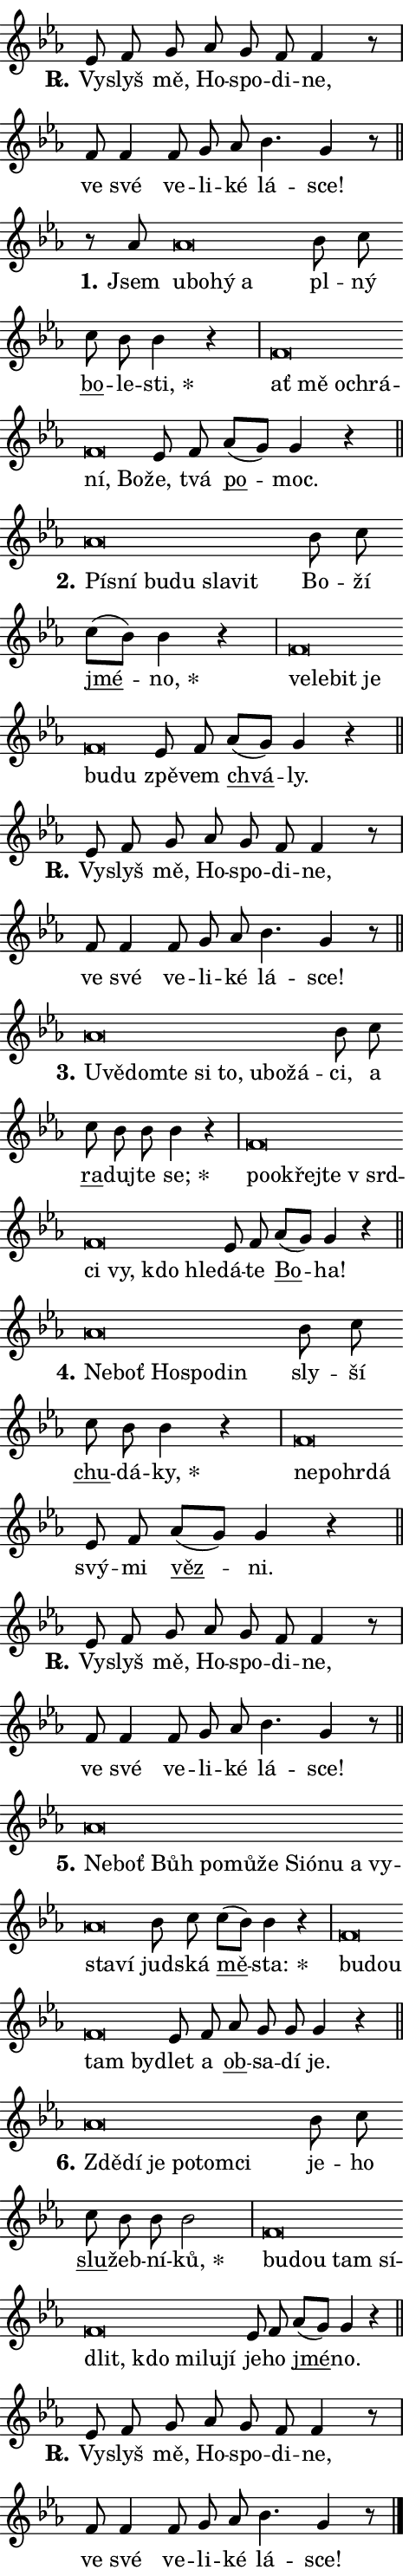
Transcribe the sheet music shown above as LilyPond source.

\version "2.24.0"
\header { tagline = "" }
\paper {
  indent = 0\cm
  top-margin = 0\cm
  right-margin = 0.13\cm % to fit lyric hyphens
  bottom-margin = 0\cm
  left-margin = 0\cm
  paper-width = 8\cm
  page-breaking = #ly:one-page-breaking
  system-system-spacing.basic-distance = #11
  score-system-spacing.basic-distance = #11
  ragged-last = ##f
}


%% Author: Thomas Morley
%% https://lists.gnu.org/archive/html/lilypond-user/2020-05/msg00002.html
#(define (line-position grob)
"Returns position of @var[grob} in current system:
   @code{'start}, if at first time-step
   @code{'end}, if at last time-step
   @code{'middle} otherwise
"
  (let* ((col (ly:item-get-column grob))
         (ln (ly:grob-object col 'left-neighbor))
         (rn (ly:grob-object col 'right-neighbor))
         (col-to-check-left (if (ly:grob? ln) ln col))
         (col-to-check-right (if (ly:grob? rn) rn col))
         (break-dir-left
           (and
             (ly:grob-property col-to-check-left 'non-musical #f)
             (ly:item-break-dir col-to-check-left)))
         (break-dir-right
           (and
             (ly:grob-property col-to-check-right 'non-musical #f)
             (ly:item-break-dir col-to-check-right))))
        (cond ((eqv? 1 break-dir-left) 'start)
              ((eqv? -1 break-dir-right) 'end)
              (else 'middle))))

#(define (tranparent-at-line-position vctor)
  (lambda (grob)
  "Relying on @code{line-position} select the relevant enry from @var{vctor}.
Used to determine transparency,"
    (case (line-position grob)
      ((end) (not (vector-ref vctor 0)))
      ((middle) (not (vector-ref vctor 1)))
      ((start) (not (vector-ref vctor 2))))))

noteHeadBreakVisibility =
#(define-music-function (break-visibility)(vector?)
"Makes @code{NoteHead}s transparent relying on @var{break-visibility}"
#{
  \override NoteHead.transparent =
    #(tranparent-at-line-position break-visibility)
#})

#(define delete-ledgers-for-transparent-note-heads
  (lambda (grob)
    "Reads whether a @code{NoteHead} is transparent.
If so this @code{NoteHead} is removed from @code{'note-heads} from
@var{grob}, which is supposed to be @code{LedgerLineSpanner}.
As a result ledgers are not printed for this @code{NoteHead}"
    (let* ((nhds-array (ly:grob-object grob 'note-heads))
           (nhds-list
             (if (ly:grob-array? nhds-array)
                 (ly:grob-array->list nhds-array)
                 '()))
           ;; Relies on the transparent-property being done before
           ;; Staff.LedgerLineSpanner.after-line-breaking is executed.
           ;; This is fragile ...
           (to-keep
             (remove
               (lambda (nhd)
                 (ly:grob-property nhd 'transparent #f))
               nhds-list)))
      ;; TODO find a better method to iterate over grob-arrays, similiar
      ;; to filter/remove etc for lists
      ;; For now rebuilt from scratch
      (set! (ly:grob-object grob 'note-heads)  '())
      (for-each
        (lambda (nhd)
          (ly:pointer-group-interface::add-grob grob 'note-heads nhd))
        to-keep))))

squashNotes = {
  \override NoteHead.X-extent = #'(-0.2 . 0.2)
  \override NoteHead.Y-extent = #'(-0.75 . 0)
  \override NoteHead.stencil =
    #(lambda (grob)
       (let ((pos (ly:grob-property grob 'staff-position)))
         (begin
           (if (< pos -7) (display "ERROR: Lower brevis then expected\n") (display ""))
           (if (<= pos -6) ly:text-interface::print ly:note-head::print))))
}
unSquashNotes = {
  \revert NoteHead.X-extent
  \revert NoteHead.Y-extent
  \revert NoteHead.stencil
}

hideNotes = \noteHeadBreakVisibility #begin-of-line-visible
unHideNotes = \noteHeadBreakVisibility #all-visible

% work-around for resetting accidentals
% https://lilypond.org/doc/v2.23/Documentation/notation/displaying-rhythms#unmetered-music
cadenzaMeasure = {
  \cadenzaOff
  \partial 1024 s1024
  \cadenzaOn
}

#(define-markup-command (accent layout props text) (markup?)
  "Underline accented syllable"
  (interpret-markup layout props
    #{\markup \override #'(offset . 4.3) \underline { #text }#}))

responsum = \markup \concat {
  "R" \hspace #-1.05 \path #0.1 #'((moveto 0 0.07) (lineto 0.9 0.8)) \hspace #0.05 "."
}

spaceSize = #0.6828661417322834 % exact space size for TeX Gyre Schola

\layout {
  \context {
    \Staff
    \remove "Time_signature_engraver"
    \override LedgerLineSpanner.after-line-breaking = #delete-ledgers-for-transparent-note-heads
  }
  \context {
    \Lyrics {
      \override LyricSpace.minimum-distance = \spaceSize
      \override LyricText.font-name = #"TeX Gyre Schola"
      \override LyricText.font-size = 1
      \override StanzaNumber.font-name = #"TeX Gyre Schola Bold"
      \override StanzaNumber.font-size = 1
    }
  }
  \context {
    \Score 
    \override NoteHead.text =
      #(lambda (grob) 
        (let ((pos (ly:grob-property grob 'staff-position)))
          #{\markup {
            \combine
              \halign #-0.55 \raise #(if (= pos -6) 0 0.5) \override #'(thickness . 2) \draw-line #'(3.2 . 0)
              \musicglyph "noteheads.sM1"
          }#}))
  }
}

% magnetic-lyrics.ily
%
%   written by
%     Jean Abou Samra <jean@abou-samra.fr>
%     Werner Lemberg <wl@gnu.org>
%
%   adapted by
%     Jiri Hon <jiri.hon@gmail.com>
%
% Version 2022-Apr-15

% https://www.mail-archive.com/lilypond-user@gnu.org/msg149350.html

#(define (Left_hyphen_pointer_engraver context)
   "Collect syllable-hyphen-syllable occurrences in lyrics and store
them in properties.  This engraver only looks to the left.  For
example, if the lyrics input is @code{foo -- bar}, it does the
following.

@itemize @bullet
@item
Set the @code{text} property of the @code{LyricHyphen} grob between
@q{foo} and @q{bar} to @code{foo}.

@item
Set the @code{left-hyphen} property of the @code{LyricText} grob with
text @q{foo} to the @code{LyricHyphen} grob between @q{foo} and
@q{bar}.
@end itemize

Use this auxiliary engraver in combination with the
@code{lyric-@/text::@/apply-@/magnetic-@/offset!} hook."
   (let ((hyphen #f)
         (text #f))
     (make-engraver
      (acknowledgers
       ((lyric-syllable-interface engraver grob source-engraver)
        (set! text grob)))
      (end-acknowledgers
       ((lyric-hyphen-interface engraver grob source-engraver)
        ;(when (not (grob::has-interface grob 'lyric-space-interface))
          (set! hyphen grob)));)
      ((stop-translation-timestep engraver)
       (when (and text hyphen)
         (ly:grob-set-object! text 'left-hyphen hyphen))
       (set! text #f)
       (set! hyphen #f)))))

#(define (lyric-text::apply-magnetic-offset! grob)
   "If the space between two syllables is less than the value in
property @code{LyricText@/.details@/.squash-threshold}, move the right
syllable to the left so that it gets concatenated with the left
syllable.

Use this function as a hook for
@code{LyricText@/.after-@/line-@/breaking} if the
@code{Left_@/hyphen_@/pointer_@/engraver} is active."
   (let ((hyphen (ly:grob-object grob 'left-hyphen #f)))
     (when hyphen
       (let ((left-text (ly:spanner-bound hyphen LEFT)))
         (when (grob::has-interface left-text 'lyric-syllable-interface)
           (let* ((common (ly:grob-common-refpoint grob left-text X))
                  (this-x-ext (ly:grob-extent grob common X))
                  (left-x-ext
                   (begin
                     ;; Trigger magnetism for left-text.
                     (ly:grob-property left-text 'after-line-breaking)
                     (ly:grob-extent left-text common X)))
                  ;; `delta` is the gap width between two syllables.
                  (delta (- (interval-start this-x-ext)
                            (interval-end left-x-ext)))
                  (details (ly:grob-property grob 'details))
                  (threshold (assoc-get 'squash-threshold details 0.2)))
             (when (< delta threshold)
               (let* (;; We have to manipulate the input text so that
                      ;; ligatures crossing syllable boundaries are not
                      ;; disabled.  For languages based on the Latin
                      ;; script this is essentially a beautification.
                      ;; However, for non-Western scripts it can be a
                      ;; necessity.
                      (lt (ly:grob-property left-text 'text))
                      (rt (ly:grob-property grob 'text))
                      (is-space (grob::has-interface hyphen 'lyric-space-interface))
                      (space (if is-space " " ""))
                      (extra-delta (if is-space spaceSize 0))
                      ;; Append new syllable.
                      (ltrt-space (if (and (string? lt) (string? rt))
                                (string-append lt space rt)
                                (make-concat-markup (list lt space rt))))
                      ;; Right-align `ltrt` to the right side.
                      (ltrt-space-markup (grob-interpret-markup
                               grob
                               (make-translate-markup
                                (cons (interval-length this-x-ext) 0)
                                (make-right-align-markup ltrt-space)))))
                 (begin
                   ;; Don't print `left-text`.
                   (ly:grob-set-property! left-text 'stencil #f)
                   ;; Set text and stencil (which holds all collected
                   ;; syllables so far) and shift it to the left.
                   (ly:grob-set-property! grob 'text ltrt-space)
                   (ly:grob-set-property! grob 'stencil ltrt-space-markup)
                   (ly:grob-translate-axis! grob (- (- delta extra-delta)) X))))))))))


#(define (lyric-hyphen::displace-bounds-first grob)
   ;; Make very sure this callback isn't triggered too early.
   (let ((left (ly:spanner-bound grob LEFT))
         (right (ly:spanner-bound grob RIGHT)))
     (ly:grob-property left 'after-line-breaking)
     (ly:grob-property right 'after-line-breaking)
     (ly:lyric-hyphen::print grob)))

squashThreshold = #0.4

\layout {
  \context {
    \Lyrics
    \consists #Left_hyphen_pointer_engraver
    \override LyricText.after-line-breaking =
      #lyric-text::apply-magnetic-offset!
    \override LyricHyphen.stencil = #lyric-hyphen::displace-bounds-first
    \override LyricText.details.squash-threshold = \squashThreshold
    \override LyricHyphen.minimum-distance = 0
    \override LyricHyphen.minimum-length = \squashThreshold
  }
}

squashText = \override LyricText.details.squash-threshold = 9999
unSquashText = \override LyricText.details.squash-threshold = \squashThreshold

leftText = \override LyricText.self-alignment-X = #LEFT
unLeftText = \revert LyricText.self-alignment-X

starOffset = #(lambda (grob) 
                (let ((x_offset (ly:self-alignment-interface::aligned-on-x-parent grob)))
                  (if (= x_offset 0) 0 (+ x_offset 1.2))))

star = #(define-music-function (syllable)(string?)
"Append star separator at the end of a syllable"
#{
  \once \override LyricText.X-offset = #starOffset
  \lyricmode { \markup {
    #syllable
    \override #'((font-name . "TeX Gyre Schola Bold")) \hspace #0.2 \lower #0.65 \larger "*"
  } }
#})

starAccent = #(define-music-function (syllable)(string?)
"Append star separator at the end of a syllable and make accent"
#{
  \once \override LyricText.X-offset = #starOffset
  \lyricmode { \markup {
    \accent #syllable
    \override #'((font-name . "TeX Gyre Schola Bold")) \hspace #0.2 \lower #0.65 \larger "*"
  } }
#})

breath = #(define-music-function (syllable)(string?)
"Append breathing indicator at the end of a syllable"
#{
  \lyricmode { \markup { #syllable "+" } }
#})

optionalBreath = #(define-music-function (syllable)(string?)
"Append optional breathing indicator at the end of a syllable"
#{
  \lyricmode { \markup { #syllable "(+)" } }
#})


\score {
    <<
        \new Voice = "melody" { \cadenzaOn \key es \major \relative { es'8 f g as g f f4 r8 \cadenzaMeasure \bar "|" f f4 \bar "" f8 g as \bar "" bes4. g4 r8 \cadenzaMeasure \bar "||" \break } }
        \new Lyrics \lyricsto "melody" { \lyricmode { \set stanza = \responsum
Vy -- slyš mě, Ho -- spo -- di -- ne, ve své ve -- li -- ké lá -- sce! } }
    >>
    \layout {}
}

\score {
    <<
        \new Voice = "melody" { \cadenzaOn \key es \major \relative { r8 as'8 \squashNotes as\breve*1/16 \hideNotes \breve*1/16 \bar "" \breve*1/16 \breve*1/16 \bar "" \unHideNotes \unSquashNotes bes8 c \bar "" c bes bes4 r \cadenzaMeasure \bar "|" \squashNotes f\breve*1/16 \hideNotes \breve*1/16 \bar "" \breve*1/16 \bar "" \breve*1/16 \bar "" \breve*1/16 \breve*1/16 \bar "" \unHideNotes \unSquashNotes es8 f \bar "" as[( g)] g4 r \cadenzaMeasure \bar "||" \break } }
        \new Lyrics \lyricsto "melody" { \lyricmode { \set stanza = "1."
Jsem \leftText u -- \squashText bo -- hý a \unLeftText \unSquashText pl -- ný \markup \accent bo -- le -- \star sti, \leftText ať \squashText mě o -- chrá -- ní, Bo -- \unLeftText \unSquashText že, tvá \markup \accent po -- moc. } }
    >>
    \layout {}
}

\score {
    <<
        \new Voice = "melody" { \cadenzaOn \key es \major \relative { \squashNotes as'\breve*1/16 \hideNotes \breve*1/16 \bar "" \breve*1/16 \bar "" \breve*1/16 \bar "" \breve*1/16 \breve*1/16 \bar "" \unHideNotes \unSquashNotes bes8 c \bar "" c[( bes)] bes4 r \cadenzaMeasure \bar "|" \squashNotes f\breve*1/16 \hideNotes \breve*1/16 \bar "" \breve*1/16 \bar "" \breve*1/16 \bar "" \breve*1/16 \breve*1/16 \bar "" \unHideNotes \unSquashNotes es8 f \bar "" as[( g)] g4 r \cadenzaMeasure \bar "||" \break } }
        \new Lyrics \lyricsto "melody" { \lyricmode { \set stanza = "2."
\leftText Pí -- \squashText sní bu -- du sla -- vit \unLeftText \unSquashText Bo -- ží \markup \accent jmé -- \star no, \leftText ve -- \squashText le -- bit je bu -- du \unLeftText \unSquashText zpě -- vem \markup \accent chvá -- ly. } }
    >>
    \layout {}
}

\score {
    <<
        \new Voice = "melody" { \cadenzaOn \key es \major \relative { es'8 f g as g f f4 r8 \cadenzaMeasure \bar "|" f f4 \bar "" f8 g as \bar "" bes4. g4 r8 \cadenzaMeasure \bar "||" \break } }
        \new Lyrics \lyricsto "melody" { \lyricmode { \set stanza = \responsum
Vy -- slyš mě, Ho -- spo -- di -- ne, ve své ve -- li -- ké lá -- sce! } }
    >>
    \layout {}
}

\score {
    <<
        \new Voice = "melody" { \cadenzaOn \key es \major \relative { \squashNotes as'\breve*1/16 \hideNotes \breve*1/16 \bar "" \breve*1/16 \bar "" \breve*1/16 \bar "" \breve*1/16 \bar "" \breve*1/16 \bar "" \breve*1/16 \bar "" \breve*1/16 \breve*1/16 \bar "" \unHideNotes \unSquashNotes bes8 c \bar "" c bes bes bes4 r \cadenzaMeasure \bar "|" \squashNotes f\breve*1/16 \hideNotes \breve*1/16 \bar "" \breve*1/16 \bar "" \breve*1/16 \bar "" \breve*1/16 \bar "" \breve*1/16 \bar "" \breve*1/16 \bar "" \breve*1/16 \breve*1/16 \bar "" \unHideNotes \unSquashNotes es8 f \bar "" as[( g)] g4 r \cadenzaMeasure \bar "||" \break } }
        \new Lyrics \lyricsto "melody" { \lyricmode { \set stanza = "3."
\leftText U -- \squashText vě -- dom -- te si to, u -- bo -- žá -- \unLeftText \unSquashText ci, a \markup \accent ra -- duj -- te \star se; \leftText po -- \squashText o -- křej -- te "v srd" -- ci vy, kdo hle -- \unLeftText \unSquashText dá -- te \markup \accent Bo -- ha! } }
    >>
    \layout {}
}

\score {
    <<
        \new Voice = "melody" { \cadenzaOn \key es \major \relative { \squashNotes as'\breve*1/16 \hideNotes \breve*1/16 \bar "" \breve*1/16 \bar "" \breve*1/16 \breve*1/16 \bar "" \unHideNotes \unSquashNotes bes8 c \bar "" c bes bes4 r \cadenzaMeasure \bar "|" \squashNotes f\breve*1/16 \hideNotes \breve*1/16 \bar "" \breve*1/16 \breve*1/16 \bar "" \unHideNotes \unSquashNotes es8 f \bar "" as[( g)] g4 r \cadenzaMeasure \bar "||" \break } }
        \new Lyrics \lyricsto "melody" { \lyricmode { \set stanza = "4."
\leftText Ne -- \squashText boť Ho -- spo -- din \unLeftText \unSquashText sly -- ší \markup \accent chu -- dá -- \star ky, \leftText ne -- \squashText po -- hr -- dá \unLeftText \unSquashText svý -- mi \markup \accent věz -- ni. } }
    >>
    \layout {}
}

\score {
    <<
        \new Voice = "melody" { \cadenzaOn \key es \major \relative { es'8 f g as g f f4 r8 \cadenzaMeasure \bar "|" f f4 \bar "" f8 g as \bar "" bes4. g4 r8 \cadenzaMeasure \bar "||" \break } }
        \new Lyrics \lyricsto "melody" { \lyricmode { \set stanza = \responsum
Vy -- slyš mě, Ho -- spo -- di -- ne, ve své ve -- li -- ké lá -- sce! } }
    >>
    \layout {}
}

\score {
    <<
        \new Voice = "melody" { \cadenzaOn \key es \major \relative { \squashNotes as'\breve*1/16 \hideNotes \breve*1/16 \bar "" \breve*1/16 \bar "" \breve*1/16 \bar "" \breve*1/16 \bar "" \breve*1/16 \bar "" \breve*1/16 \bar "" \breve*1/16 \bar "" \breve*1/16 \bar "" \breve*1/16 \bar "" \breve*1/16 \bar "" \breve*1/16 \breve*1/16 \bar "" \unHideNotes \unSquashNotes bes8 c \bar "" c[( bes)] bes4 r \cadenzaMeasure \bar "|" \squashNotes f\breve*1/16 \hideNotes \breve*1/16 \bar "" \breve*1/16 \breve*1/16 \bar "" \unHideNotes \unSquashNotes es8 f \bar "" as g g g4 r \cadenzaMeasure \bar "||" \break } }
        \new Lyrics \lyricsto "melody" { \lyricmode { \set stanza = "5."
\leftText Ne -- \squashText boť Bůh po -- mů -- že Si -- ó -- nu a vy -- sta -- ví \unLeftText \unSquashText jud -- ská \markup \accent mě -- \star sta: \leftText bu -- \squashText dou tam by -- \unLeftText \unSquashText dlet a \markup \accent ob -- sa -- dí je. } }
    >>
    \layout {}
}

\score {
    <<
        \new Voice = "melody" { \cadenzaOn \key es \major \relative { \squashNotes as'\breve*1/16 \hideNotes \breve*1/16 \bar "" \breve*1/16 \bar "" \breve*1/16 \bar "" \breve*1/16 \breve*1/16 \bar "" \unHideNotes \unSquashNotes bes8 c \bar "" c bes bes bes2 \cadenzaMeasure \bar "|" \squashNotes f\breve*1/16 \hideNotes \breve*1/16 \bar "" \breve*1/16 \bar "" \breve*1/16 \bar "" \breve*1/16 \bar "" \breve*1/16 \bar "" \breve*1/16 \bar "" \breve*1/16 \breve*1/16 \bar "" \unHideNotes \unSquashNotes es8 f \bar "" as[( g)] g4 r \cadenzaMeasure \bar "||" \break } }
        \new Lyrics \lyricsto "melody" { \lyricmode { \set stanza = "6."
\leftText Zdě -- \squashText dí je po -- tom -- ci \unLeftText \unSquashText je -- ho \markup \accent slu -- žeb -- ní -- \star ků, \leftText bu -- \squashText dou tam sí -- dlit, kdo mi -- lu -- jí \unLeftText \unSquashText je -- ho \markup \accent jmé -- no. } }
    >>
    \layout {}
}

\score {
    <<
        \new Voice = "melody" { \cadenzaOn \key es \major \relative { es'8 f g as g f f4 r8 \cadenzaMeasure \bar "|" f f4 \bar "" f8 g as \bar "" bes4. g4 r8 \cadenzaMeasure \bar "||" \break } \bar "|." }
        \new Lyrics \lyricsto "melody" { \lyricmode { \set stanza = \responsum
Vy -- slyš mě, Ho -- spo -- di -- ne, ve své ve -- li -- ké lá -- sce! } }
    >>
    \layout {}
}
